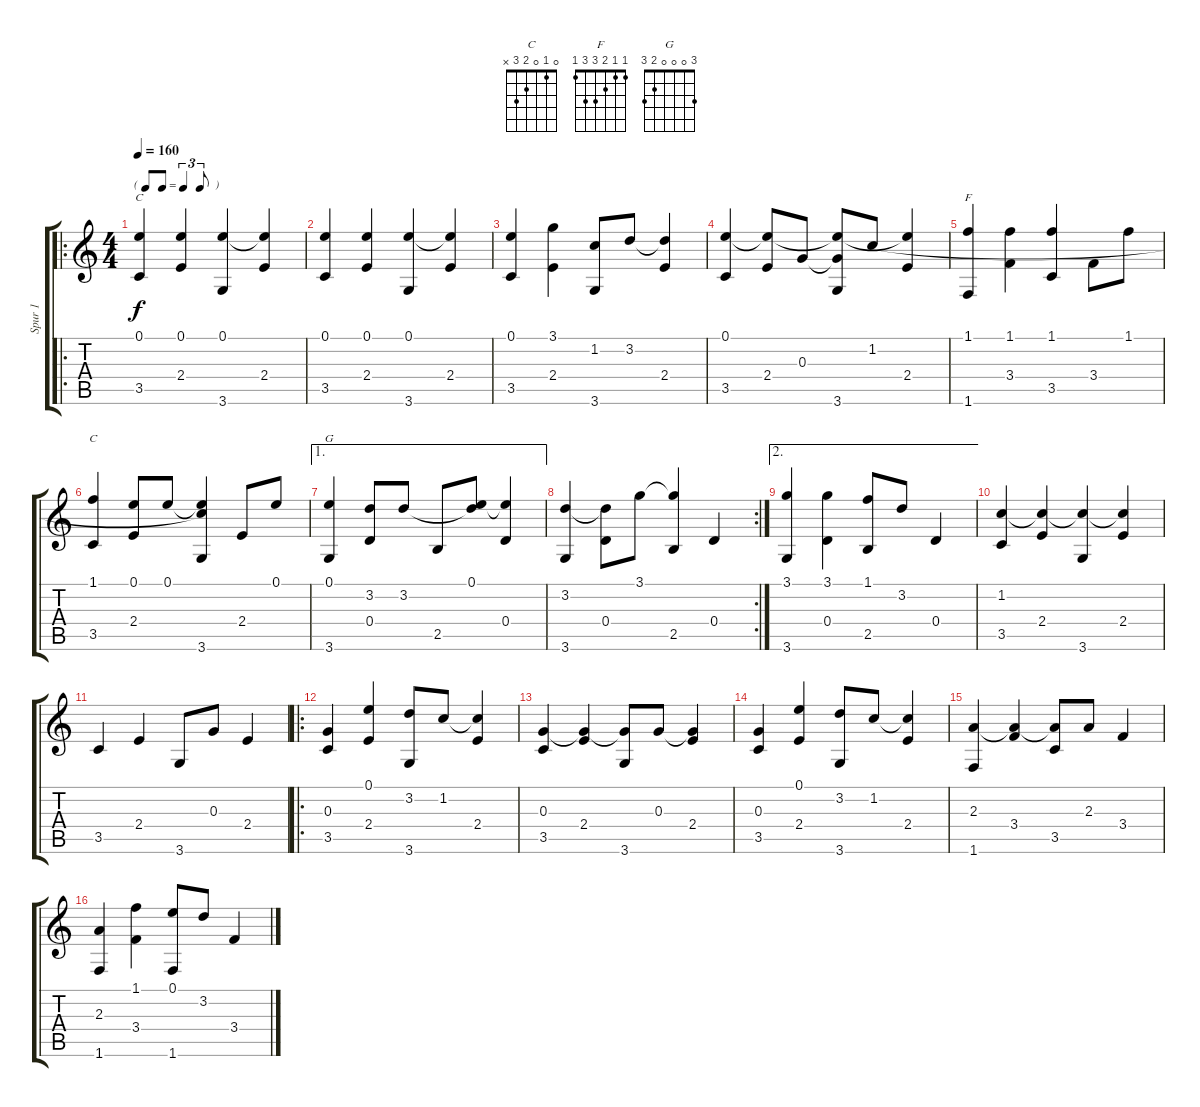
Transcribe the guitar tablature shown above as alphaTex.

\track ("Spur 1" "Spur 1") {instrument acousticguitarnylon}
\staff {score tabs}
\tuning (E4 B3 G3 D3 A2 E2) {hide}
\chord ("C" 0 1 x 2 3 x)
\chord ("F" 1 1 2 3 3 1)
\chord ("C" 0 1 0 2 3 x)
\chord ("G" 3 0 0 0 2 3)
\ro
\ts (4 4)
\tf triplet8th
\tempo 160
\clef g2
\ks c
(0.1 3.5).4{ch "C" dy f instrument acousticguitarnylon} (0.1 2.4).4 (0.1 3.6).4 (0.1{t} 2.4).4 |
(0.1 3.5).4 (0.1 2.4).4 (0.1 3.6).4 (0.1{t} 2.4).4 |
(0.1 3.5).4 (3.1 2.4).4 (1.2 3.6).8 3.2.8 (3.2{t} 2.4).4 |
(0.1 3.5).4 (0.1{t} 2.4).8 0.3.8 (0.1{t} 0.3{t} 3.6).8 1.2.8 (0.1{t} 2.4).4 |
(1.1 1.6).4{ch "F"} (1.1 3.4).4 (1.1 3.5).4 3.4.8 1.1.8 |
(1.1 3.5).4{ch "C"} (0.1 2.4).8 0.1.8 (0.1{t} 1.2{t} 3.6).4 2.4.8 0.1.8 |
\ae 1
(0.1 3.6).4{ch "G"} (3.2 0.4).8 3.2.8 2.5.8 (0.1 3.2{t}).8 (0.1{t} 0.4).4 |
\rc 2
(3.2 3.6).4 (3.2{t} 0.4).8 3.1.8 (3.1{t} 2.5).4 0.4.4 |
\ae 2
(3.1 3.6).4 (3.1 0.4).4 (1.1 2.5).8 3.2.8 0.4.4 |
(1.2 3.5).4 (1.2{t} 2.4).4 (1.2{t} 3.6).4 (1.2{t} 2.4).4 |
3.5.4 2.4.4 3.6.8 0.3.8 2.4.4 |
\ro
(0.3 3.5).4 (0.1 2.4).4 (3.2 3.6).8 1.2.8 (1.2{t} 2.4).4 |
(0.3 3.5).4 (0.3{t} 2.4).4 (0.3{t} 3.6).8 0.3.8 (0.3{t} 2.4).4 |
(0.3 3.5).4 (0.1 2.4).4 (3.2 3.6).8 1.2.8 (1.2{t} 2.4).4 |
(2.3 1.6).4 (2.3{t} 3.4).4 (2.3{t} 3.5).8 2.3.8 3.4.4 |
(2.3 1.6).4 (1.1 3.4).4 (0.1 1.6).8 3.2.8 3.4.4
